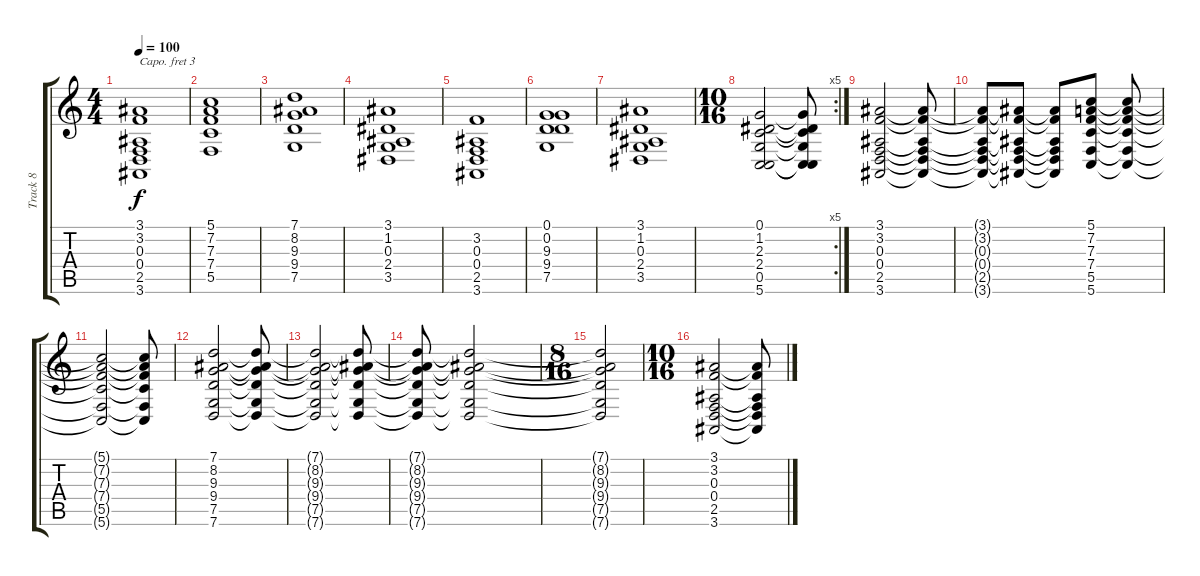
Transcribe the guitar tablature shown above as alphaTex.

\track ("Track 8" "Track 8") {instrument churchorgan}
\staff {score tabs}
\capo 3
\tuning (E4 B3 G3 D3 A2 E2) {hide}
\ts (4 4)
\tempo 100
\clef g2
\ks c
(3.1 3.2 0.3 0.4 2.5 3.6).1{dy f instrument churchorgan} |
(5.1 7.2 7.3 7.4 5.5).1 |
(7.1 8.2 9.3 9.4 7.5).1 |
(3.1 1.2 0.3 2.4 3.5).1 |
(3.2 0.3 0.4 2.5 3.6).1 |
(0.1 0.2 9.3 9.4 7.5).1 |
(3.1 1.2 0.3 2.4 3.5).1 |
\rc 5
\ts (10 16)
(0.1 1.2 2.3 2.4 0.5 5.6).2 (0.1{t} 1.2{t} 2.3{t} 2.4{t} 0.5{t} 5.6{t}).8 |
(3.1 3.2 0.3 0.4 2.5 3.6).2 (3.1{t} 3.2{t} 0.3{t} 0.4{t} 2.5{t} 3.6{t}).8 |
(3.1{t} 3.2{t} 0.3{t} 0.4{t} 2.5{t} 3.6{t}).8 (3.1{t} 3.2{t} 0.3{t} 0.4{t} 2.5{t} 3.6{t}).8 (3.1{t} 3.2{t} 0.3{t} 0.4{t} 2.5{t} 3.6{t}).8 (5.1 7.2 7.3 7.4 5.5 5.6).8 (5.1{t} 7.2{t} 7.3{t} 7.4{t} 5.5{t} 5.6{t}).8 |
(5.1{t} 7.2{t} 7.3{t} 7.4{t} 5.5{t} 5.6{t}).2 (5.1{t} 7.2{t} 7.3{t} 7.4{t} 5.5{t} 5.6{t}).8 |
(7.1 8.2 9.3 9.4 7.5 7.6).2 (7.1{t} 8.2{t} 9.3{t} 9.4{t} 7.5{t} 7.6{t}).8 |
(7.1{t} 8.2{t} 9.3{t} 9.4{t} 7.5{t} 7.6{t}).2 (7.1{t} 8.2{t} 9.3{t} 9.4{t} 7.5{t} 7.6{t}).8 |
(7.1{t} 8.2{t} 9.3{t} 9.4{t} 7.5{t} 7.6{t}).8 (7.1{t} 8.2{t} 9.3{t} 9.4{t} 7.5{t} 7.6{t}).2 |
\ts (8 16)
(7.1{t} 8.2{t} 9.3{t} 9.4{t} 7.5{t} 7.6{t}).2 |
\ts (10 16)
(3.1 3.2 0.3 0.4 2.5 3.6).2 (3.1{t} 3.2{t} 0.3{t} 0.4{t} 2.5{t} 3.6{t}).8
